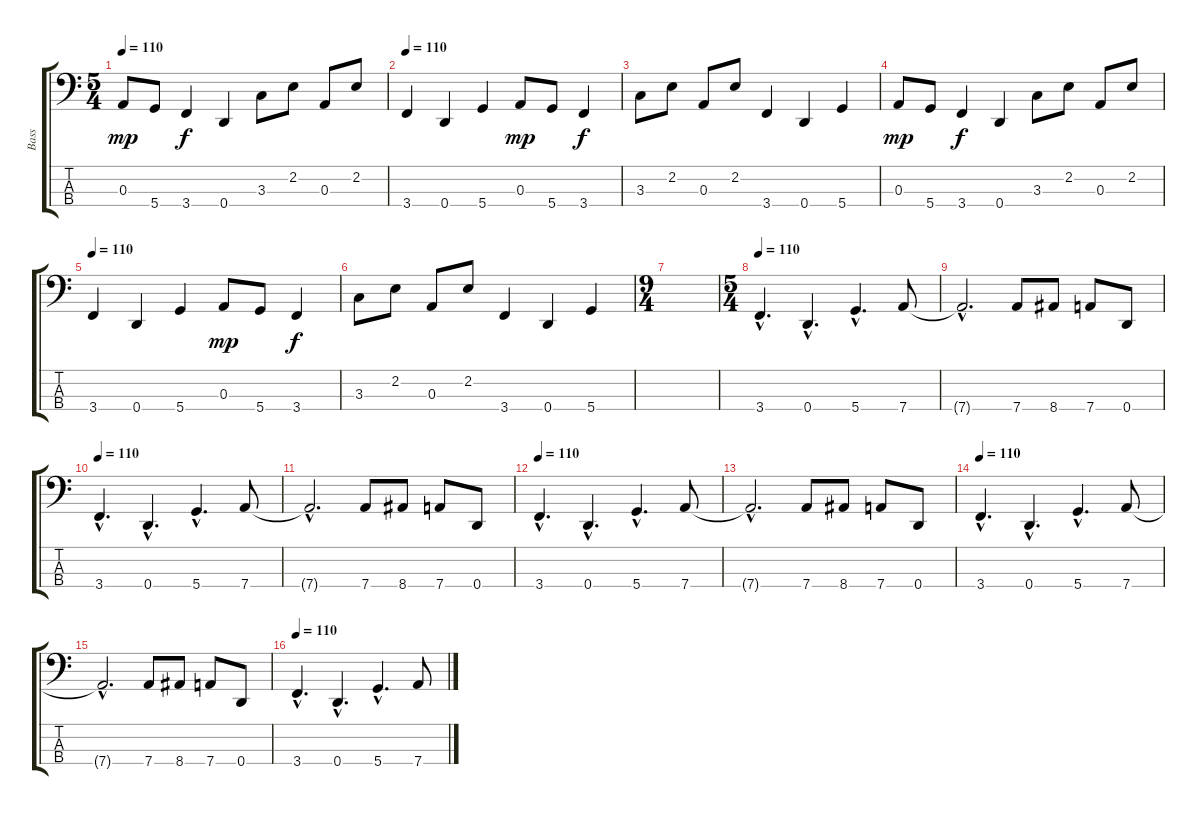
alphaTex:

\track ("Bass" "Bass") {instrument slapbass2}
\staff {score tabs}
\tuning (G2 D2 A1 D1) {hide}
\ts (5 4)
\tempo 110
\clef f4
\ks c
0.3.8{dy mp} 5.4.8 3.4.4{dy f} 0.4.4 3.3.8 2.2.8 0.3.8 2.2.8 |
\tempo 110
3.4.4{volume 8} 0.4.4 5.4.4 0.3.8{dy mp} 5.4.8 3.4.4{dy f} |
3.3.8 2.2.8 0.3.8 2.2.8 3.4.4 0.4.4 5.4.4 |
0.3.8{dy mp} 5.4.8 3.4.4{dy f} 0.4.4 3.3.8 2.2.8 0.3.8 2.2.8 |
\tempo 110
3.4.4{volume 8} 0.4.4 5.4.4 0.3.8{dy mp} 5.4.8 3.4.4{dy f} |
3.3.8 2.2.8 0.3.8 2.2.8 3.4.4 0.4.4 5.4.4 |
\ts (9 4)
|
\ts (5 4)
\tempo 110
3.4{hac}.4{d} 0.4{hac}.4{d} 5.4{hac}.4{d} 7.4.8 |
7.4{hac t}.2{d} 7.4.8 8.4.8 7.4.8 0.4.8 |
\tempo 110
3.4{hac}.4{d} 0.4{hac}.4{d} 5.4{hac}.4{d} 7.4.8 |
7.4{hac t}.2{d} 7.4.8 8.4.8 7.4.8 0.4.8 |
\tempo 110
3.4{hac}.4{d} 0.4{hac}.4{d} 5.4{hac}.4{d} 7.4.8 |
7.4{hac t}.2{d} 7.4.8 8.4.8 7.4.8 0.4.8 |
\tempo 110
3.4{hac}.4{d} 0.4{hac}.4{d} 5.4{hac}.4{d} 7.4.8 |
7.4{hac t}.2{d} 7.4.8 8.4.8 7.4.8 0.4.8 |
\tempo 110
3.4{hac}.4{d} 0.4{hac}.4{d} 5.4{hac}.4{d} 7.4.8
